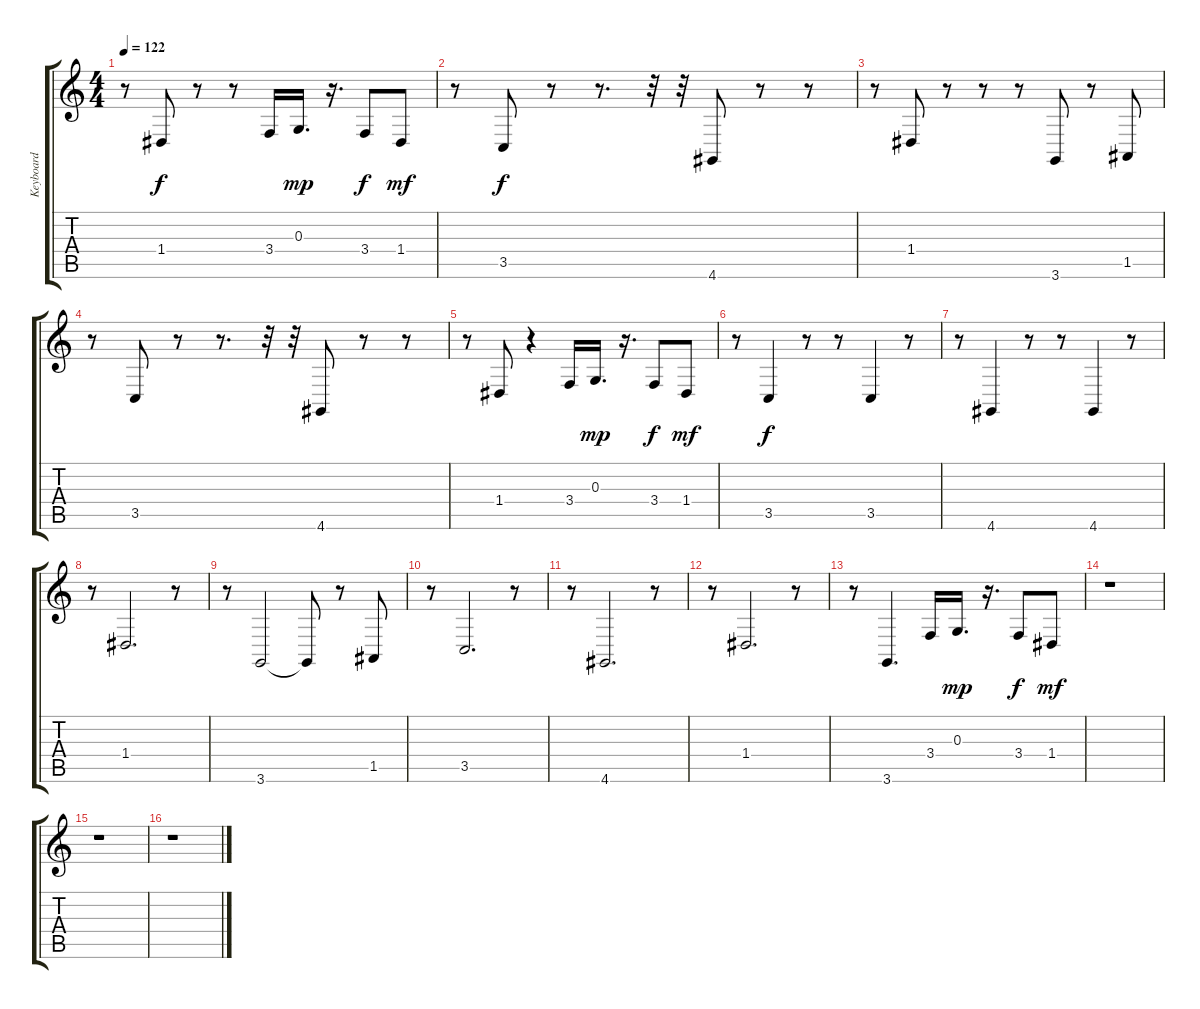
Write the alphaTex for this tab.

\track ("Keyboard" "Keyboard") {instrument lead2sawtooth}
\staff {score tabs}
\tuning (E4 B3 G3 D3 A2 E2) {hide}
\ts (4 4)
\tempo 122
\clef g2
\ks c
r.8{dy f} 1.4.8 r.8 r.8 3.4.16 0.3.16{d dy mp} r.16{d} 3.4.8{dy f} 1.4.8{dy mf} |
r.8 3.5.8{dy f} r.8 r.8{d} r.32 r.32 4.6.8 r.8 r.8 |
r.8 1.4.8 r.8 r.8 r.8 3.6.8 r.8 1.5.8 |
r.8 3.5.8 r.8 r.8{d} r.32 r.32 4.6.8 r.8 r.8 |
r.8 1.4.8 r.4 3.4.16 0.3.16{d dy mp} r.16{d} 3.4.8{dy f} 1.4.8{dy mf} |
r.8 3.5.4{dy f} r.8 r.8 3.5.4 r.8 |
r.8 4.6.4 r.8 r.8 4.6.4 r.8 |
r.8 1.4.2{d} r.8 |
r.8 3.6.2 3.6{t}.8 r.8 1.5.8 |
r.8 3.5.2{d} r.8 |
r.8 4.6.2{d} r.8 |
r.8 1.4.2{d} r.8 |
r.8 3.6.4{d} 3.4.16 0.3.16{d dy mp} r.16{d} 3.4.8{dy f} 1.4.8{dy mf} |
r.1 |
r.1 |
r.1
